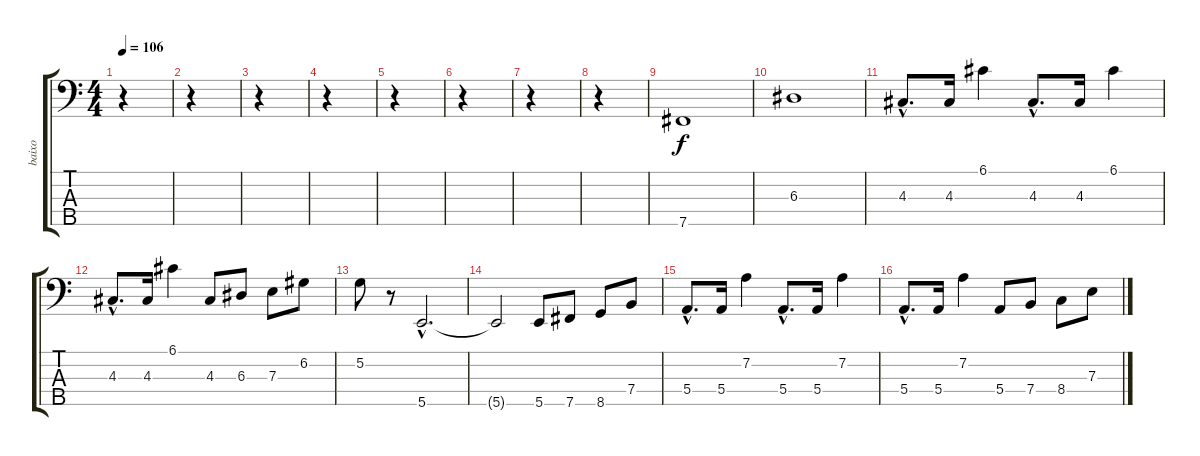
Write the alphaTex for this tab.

\track ("baixo" "baixo") {instrument electricbassfinger}
\staff {score tabs}
\tuning (G2 D2 A1 E1 B0) {hide}
\ts (4 4)
\tempo 106
\clef f4
\ks c
r.4{dy f} |
r.4 |
r.4 |
r.4 |
r.4 |
r.4 |
r.4 |
r.4 |
7.5.1 |
6.3.1 |
4.3{hac}.8{d} 4.3.16 6.1.4 4.3{hac}.8{d} 4.3.16 6.1.4 |
4.3{hac}.8{d} 4.3.16 6.1.4 4.3.8 6.3.8 7.3.8 6.2.8 |
5.2.8 r.8 5.5{hac}.2{d} |
5.5{t}.2 5.5.8 7.5.8 8.5.8 7.4.8 |
5.4{hac}.8{d} 5.4.16 7.2.4 5.4{hac}.8{d} 5.4.16 7.2.4 |
5.4{hac}.8{d} 5.4.16 7.2.4 5.4.8 7.4.8 8.4.8 7.3.8
